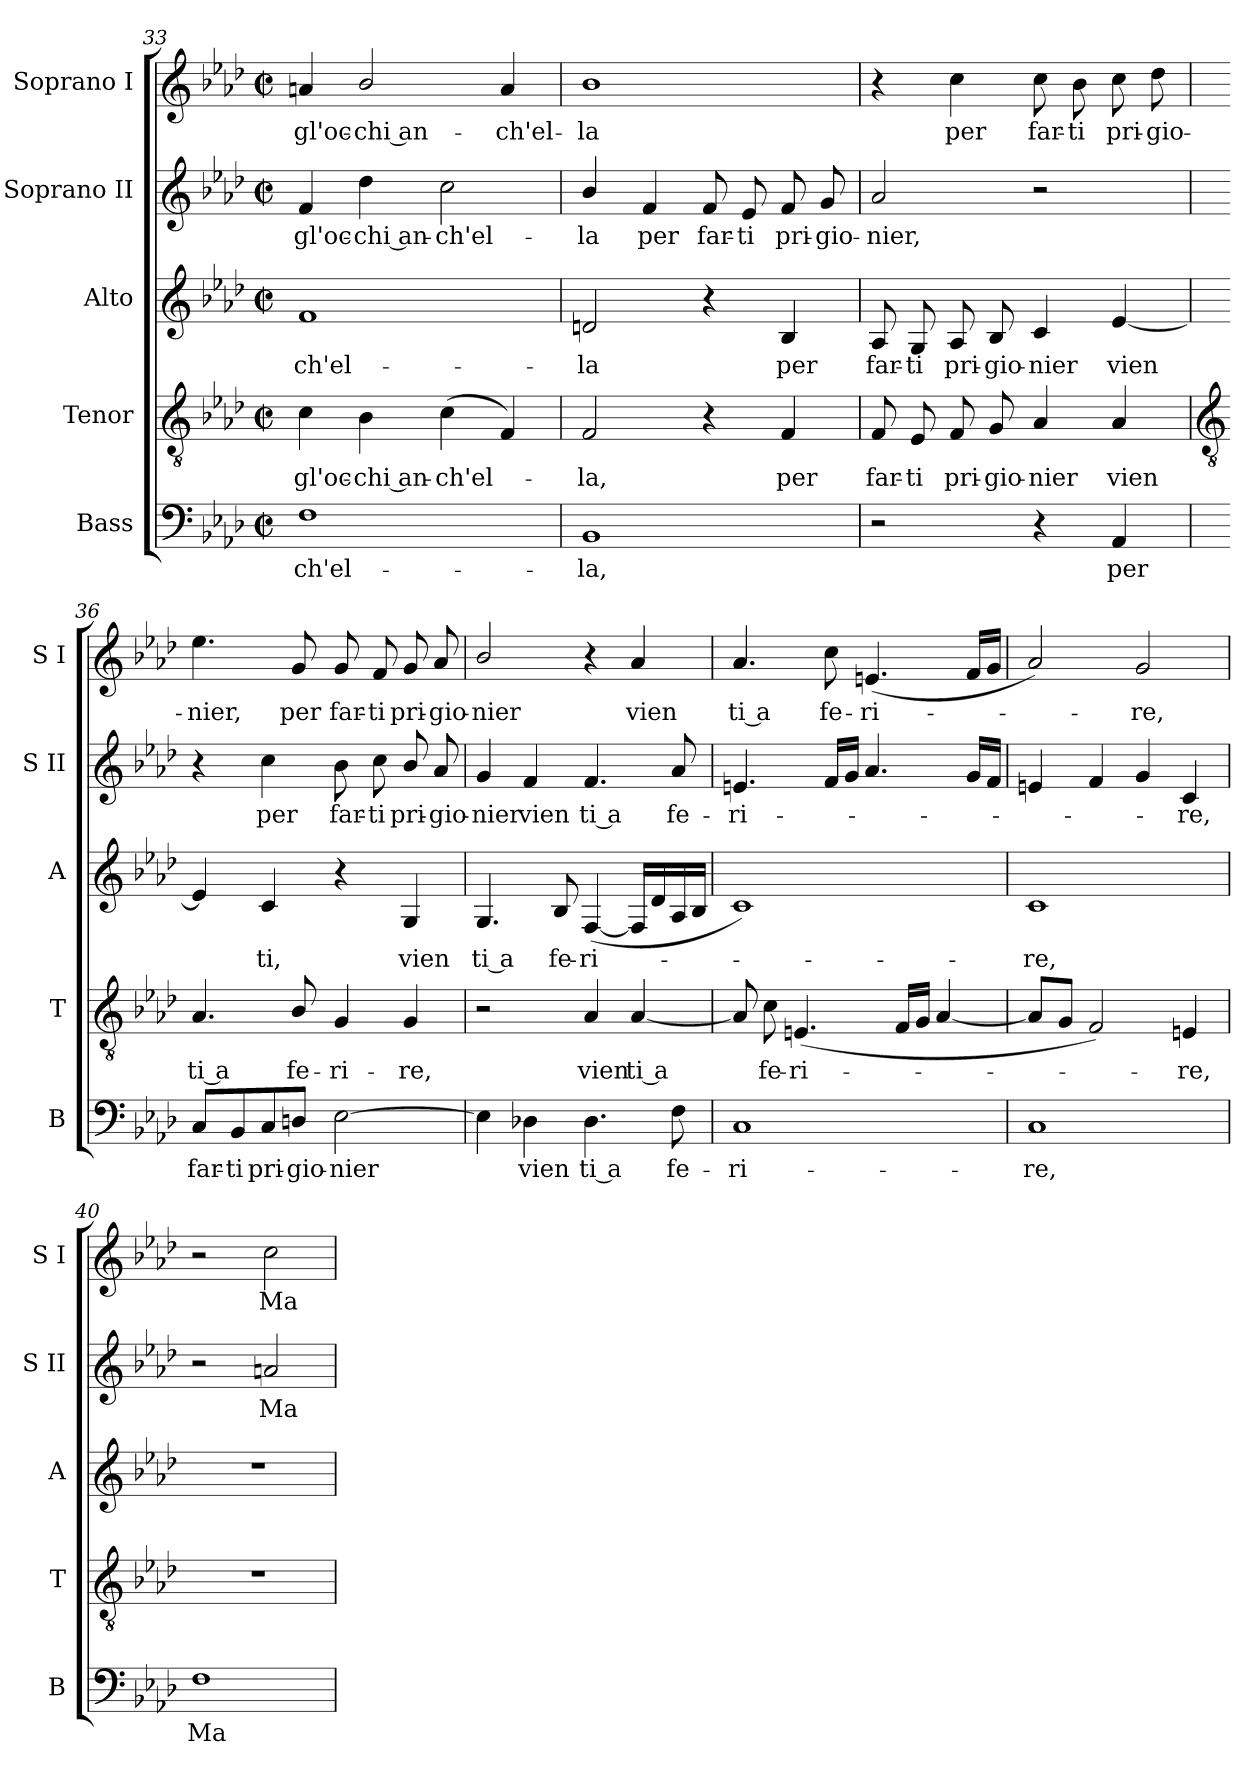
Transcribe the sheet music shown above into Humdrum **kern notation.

**kern	**text	**kern	**text	**kern	**text	**kern	**text	**kern	**text
*part5	*part5	*part4	*part4	*part3	*part3	*part2	*part2	*part1	*part1
*staff5	*staff5	*staff4	*staff4	*staff3	*staff3	*staff2	*staff2	*staff1	*staff1
*I"Bass	*	*I"Tenor	*	*I"Alto	*	*I"Soprano II	*	*I"Soprano I	*
*I'B	*	*I'T	*	*I'A	*	*I'S II	*	*I'S I	*
*clefF4	*	*clefGv2	*	*clefG2	*	*clefG2	*	*clefG2	*
*k[b-e-a-d-]	*	*k[b-e-a-d-]	*	*k[b-e-a-d-]	*	*k[b-e-a-d-]	*	*k[b-e-a-d-]	*
*A-:	*	*A-:	*	*A-:	*	*A-:	*	*A-:	*
*M2/2	*	*M2/2	*	*M2/2	*	*M2/2	*	*M2/2	*
*met(c|)	*	*met(c|)	*	*met(c|)	*	*met(c|)	*	*met(c|)	*
=33	=33	=33	=33	=33	=33	=33	=33	=33	=33
!	!LO:LY:b	!	!LO:LY:b	!	!LO:LY:b	!	!LO:LY:b	!	!LO:LY:b
1F	-ch'el-	4c	-gl'oc-	1f	-ch'el-	4f	-gl'oc-	4an	-gl'oc-
!	!	!	!LO:LY:b	!	!	!	!LO:LY:b	!	!LO:LY:b
.	.	4B-	-chi an-	.	.	4dd-	-chi an-	2b-/	-chi an-
!	!	!	!LO:LY:b	!	!	!	!LO:LY:b	!	!
.	.	(<4c	-ch'el-	.	.	2cc	-ch'el-	.	.
!	!	!	!	!	!	!	!	!	!LO:LY:b
.	.	4F)	.	.	.	.	.	4a	-ch'el-
=34	=34	=34	=34	=34	=34	=34	=34	=34	=34
!	!LO:LY:b	!	!LO:LY:b	!	!LO:LY:b	!	!LO:LY:b	!	!LO:LY:b
1BB-	-la,	2F	la,	2dn	-la	4b-/	-la	1b-	-la
!	!	!	!	!	!	!	!LO:LY:b	!	!
.	.	.	.	.	.	4f	per	.	.
!	!	!	!	!	!	!	!LO:LY:b	!	!
.	.	4r	.	4r	.	8f	far-	.	.
!	!	!	!	!	!	!	!LO:LY:b	!	!
.	.	.	.	.	.	8e-	-ti	.	.
!	!	!	!LO:LY:b	!	!LO:LY:b	!	!LO:LY:b	!	!
.	.	4F	per	4B-	per	8f	pri-	.	.
!	!	!	!	!	!	!	!LO:LY:b	!	!
.	.	.	.	.	.	8g	-gio-	.	.
=35	=35	=35	=35	=35	=35	=35	=35	=35	=35
!	!	!	!LO:LY:b	!	!LO:LY:b	!	!LO:LY:b	!	!
2r	.	8F	far-	8A-	far-	2a-	-nier,	4r	.
!	!	!	!LO:LY:b	!	!LO:LY:b	!	!	!	!
.	.	8E-	-ti	8G	-ti	.	.	.	.
!	!	!	!LO:LY:b	!	!LO:LY:b	!	!	!	!LO:LY:b
.	.	8F	pri-	8A-	pri-	.	.	4cc	per
!	!	!	!LO:LY:b	!	!LO:LY:b	!	!	!	!
.	.	8G	-gio-	8B-	-gio-	.	.	.	.
!	!	!	!LO:LY:b	!	!LO:LY:b	!	!	!	!LO:LY:b
4r	.	4A-	-nier	4c	-nier	2r	.	8cc	far-
!	!	!	!	!	!	!	!	!	!LO:LY:b
.	.	.	.	.	.	.	.	8b-	-ti
!	!LO:LY:b	!	!LO:LY:b	!	!LO:LY:b	!	!	!	!LO:LY:b
4AA-	per	4A-	vien	[4e-	vien	.	.	8cc	pri-
!	!	!	!	!	!	!	!	!	!LO:LY:b
.	.	.	.	.	.	.	.	8dd-	-gio-
!!LO:LB:g=z
=36	=36	=36	=36	=36	=36	=36	=36	=36	=36
*	*	*clefGv2	*	*	*	*	*	*	*
!	!LO:LY:b	!	!LO:LY:b	!	!	!	!	!	!LO:LY:b
8C/L	far-	4.A-	ti a	4e-]	.	4r	.	4.ee-	-nier,
!	!LO:LY:b	!	!	!	!	!	!	!	!
8BB-/	-ti	.	.	.	.	.	.	.	.
!	!LO:LY:b	!	!	!	!LO:LY:b	!	!LO:LY:b	!	!
8C/	pri-	.	.	4c	ti,	4cc	per	.	.
!	!LO:LY:b	!	!LO:LY:b	!	!	!	!	!	!LO:LY:b
8Dn/J	-gio-	8B-/	fe-	.	.	.	.	8g/	per
!	!LO:LY:b	!	!LO:LY:b	!	!	!	!LO:LY:b	!	!LO:LY:b
[2E-	-nier	4G	-ri-	4r	.	8b-	far-	8g/	far-
!	!	!	!	!	!	!	!LO:LY:b	!	!LO:LY:b
.	.	.	.	.	.	8cc	-ti	8f	-ti
!	!	!	!LO:LY:b	!	!LO:LY:b	!	!LO:LY:b	!	!LO:LY:b
.	.	4G	-re,	4G	vien	8b-/	pri-	8g	pri-
!	!	!	!	!	!	!	!LO:LY:b	!	!LO:LY:b
.	.	.	.	.	.	8a-	-gio-	8a-	-gio-
=37	=37	=37	=37	=37	=37	=37	=37	=37	=37
!	!	!	!	!	!LO:LY:b	!	!LO:LY:b	!	!LO:LY:b
4E-]	.	2r	.	4.G	ti a	4g/	-nier	2b-/	-nier
!	!LO:LY:b	!	!	!	!	!	!LO:LY:b	!	!
4D-X	vien	.	.	.	.	4f	vien	.	.
!	!	!	!	!	!LO:LY:b	!	!	!	!
.	.	.	.	8B-	fe-	.	.	.	.
!	!LO:LY:b	!	!LO:LY:b	!	!LO:LY:b	!	!LO:LY:b	!	!
4.D-	ti a	4A-	vien	(<[4F	-ri-	4.f	ti a	4r	.
!	!	!	!LO:LY:b	!	!	!	!	!	!LO:LY:b
.	.	[4A-	ti a	16FLL]	.	.	.	4a-	vien
.	.	.	.	16d-	.	.	.	.	.
!	!LO:LY:b	!	!	!	!	!	!LO:LY:b	!	!
8F	fe-	.	.	16A-	.	8a-	fe-	.	.
.	.	.	.	16B-JJ	.	.	.	.	.
=38	=38	=38	=38	=38	=38	=38	=38	=38	=38
!	!LO:LY:b	!	!	!	!	!	!LO:LY:b	!	!LO:LY:b
1C	-ri-	8A-]	.	1c)	.	4.en	-ri-	4.a-	ti a
!	!	!	!LO:LY:b	!	!	!	!	!	!
.	.	8c	fe-	.	.	.	.	.	.
!	!	!	!LO:LY:b	!	!	!	!	!	!
.	.	(<4.En	-ri-	.	.	.	.	.	.
!	!	!	!	!	!	!	!	!	!LO:LY:b
.	.	.	.	.	.	16fLL	.	8cc	fe-
.	.	.	.	.	.	16gJJ	.	.	.
!	!	!	!	!	!	!	!	!	!LO:LY:b
.	.	.	.	.	.	4.a-	.	(<4.en	-ri-
.	.	16FLL	.	.	.	.	.	.	.
.	.	16GJJ	.	.	.	.	.	.	.
.	.	[4A-/	.	.	.	.	.	.	.
.	.	.	.	.	.	16gLL	.	16fLL	.
.	.	.	.	.	.	16fJJ	.	16gJJ	.
=39	=39	=39	=39	=39	=39	=39	=39	=39	=39
!	!LO:LY:b	!	!	!	!LO:LY:b	!	!	!	!
1C	-re,	8A-L]	.	1c	re,	4en	.	2a-)	.
.	.	8GJ	.	.	.	.	.	.	.
.	.	2F)	.	.	.	4f	.	.	.
!	!	!	!	!	!	!	!	!	!LO:LY:b
.	.	.	.	.	.	4g/	.	2g	re,
!	!	!	!LO:LY:b	!	!	!	!LO:LY:b	!	!
.	.	4En	re,	.	.	4c	re,	.	.
=40	=40	=40	=40	=40	=40	=40	=40	=40	=40
!	!LO:LY:b	!	!	!	!	!	!	!	!
1F	Ma	1r	.	1r	.	2r	.	2r	.
!	!	!	!	!	!	!	!LO:LY:b	!	!LO:LY:b
.	.	.	.	.	.	2an	Ma	2cc	Ma
=	=	=	=	=	=	=	=	=	=
*-	*-	*-	*-	*-	*-	*-	*-	*-	*-
